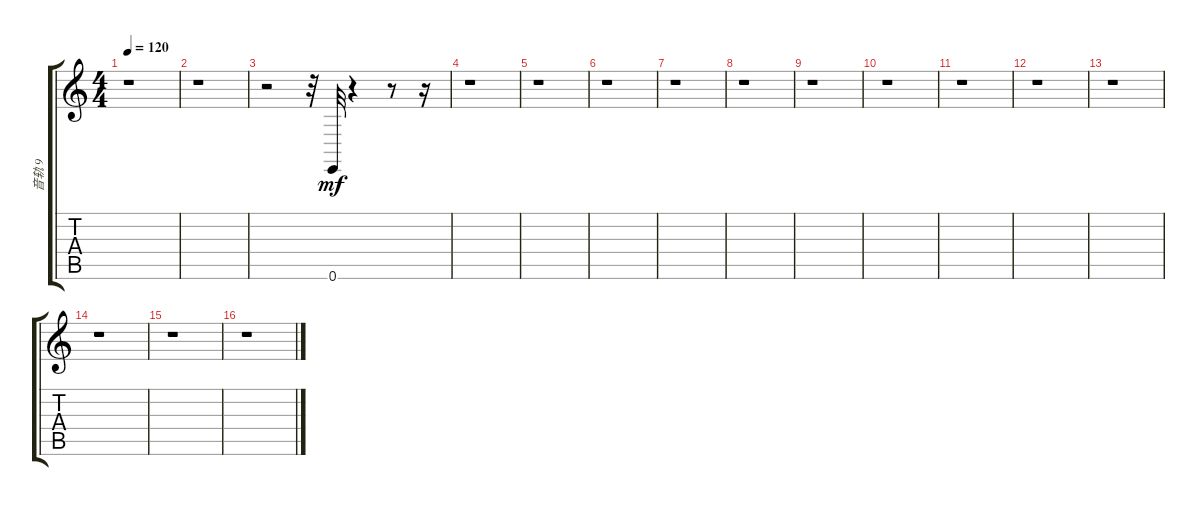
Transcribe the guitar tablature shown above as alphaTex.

\track ("音轨 9" "音轨 9") {instrument fx5brightness}
\staff {score tabs}
\tuning (E4 B3 G3 D3 A2 E2) {hide}
\ts (4 4)
\tempo 120
\clef g2
\ks c
r.1{dy mf} |
r.1 |
r.2 r.32 0.6.32 r.4 r.8 r.16 |
r.1 |
r.1 |
r.1 |
r.1 |
r.1 |
r.1 |
r.1 |
r.1 |
r.1 |
r.1 |
r.1 |
r.1 |
r.1
